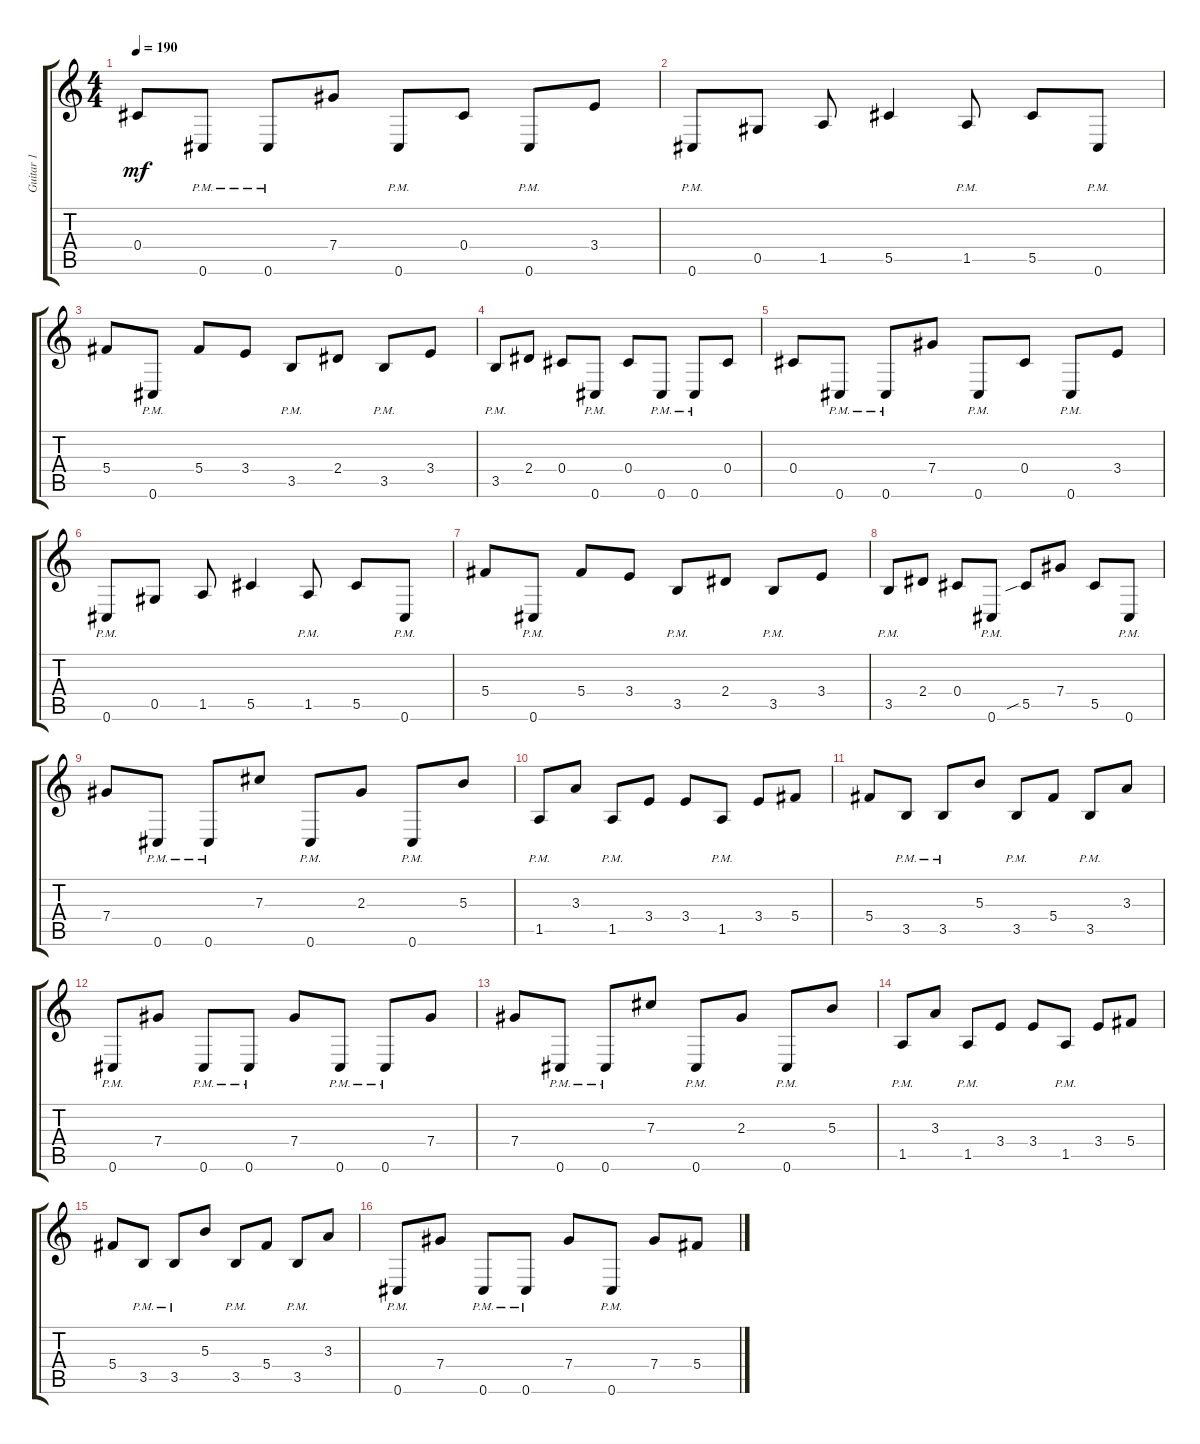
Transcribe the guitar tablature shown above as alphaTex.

\track ("Guitar 1" "Guitar 1") {instrument acousticguitarsteel}
\staff {score tabs}
\tuning (Eb4 Bb3 Gb3 Db3 Ab2 Db2) {hide}
\ts (4 4)
\tempo 190
\clef g2
\ks c
0.4.8{dy mf instrument acousticguitarsteel} 0.6{pm}.8 0.6{pm}.8 7.4.8 0.6{pm}.8 0.4.8 0.6{pm}.8 3.4.8 |
0.6{pm}.8 0.5.8 1.5.8 5.5.4 1.5{pm}.8 5.5.8 0.6{pm}.8 |
5.4.8 0.6{pm}.8 5.4.8 3.4.8 3.5{pm}.8 2.4.8 3.5{pm}.8 3.4.8 |
3.5{pm}.8 2.4.8 0.4.8 0.6{pm}.8 0.4.8 0.6{pm}.8 0.6{pm}.8 0.4.8 |
0.4.8 0.6{pm}.8 0.6{pm}.8 7.4.8 0.6{pm}.8 0.4.8 0.6{pm}.8 3.4.8 |
0.6{pm}.8 0.5.8 1.5.8 5.5.4 1.5{pm}.8 5.5.8 0.6{pm}.8 |
5.4.8 0.6{pm}.8 5.4.8 3.4.8 3.5{pm}.8 2.4.8 3.5{pm}.8 3.4.8 |
3.5{pm}.8 2.4.8 0.4.8 0.6{pm}.8 5.5{sib}.8 7.4.8 5.5.8 0.6{pm}.8 |
7.4.8 0.6{pm}.8 0.6{pm}.8 7.3.8 0.6{pm}.8 2.3.8 0.6{pm}.8 5.3.8 |
1.5{pm}.8 3.3.8 1.5{pm}.8 3.4.8 3.4.8 1.5{pm}.8 3.4.8 5.4.8 |
5.4.8 3.5{pm}.8 3.5{pm}.8 5.3.8 3.5{pm}.8 5.4.8 3.5{pm}.8 3.3.8 |
0.6{pm}.8 7.4.8 0.6{pm}.8 0.6{pm}.8 7.4.8 0.6{pm}.8 0.6{pm}.8 7.4.8 |
7.4.8 0.6{pm}.8 0.6{pm}.8 7.3.8 0.6{pm}.8 2.3.8 0.6{pm}.8 5.3.8 |
1.5{pm}.8 3.3.8 1.5{pm}.8 3.4.8 3.4.8 1.5{pm}.8 3.4.8 5.4.8 |
5.4.8 3.5{pm}.8 3.5{pm}.8 5.3.8 3.5{pm}.8 5.4.8 3.5{pm}.8 3.3.8 |
0.6{pm}.8 7.4.8 0.6{pm}.8 0.6{pm}.8 7.4.8 0.6{pm}.8 7.4.8 5.4.8
